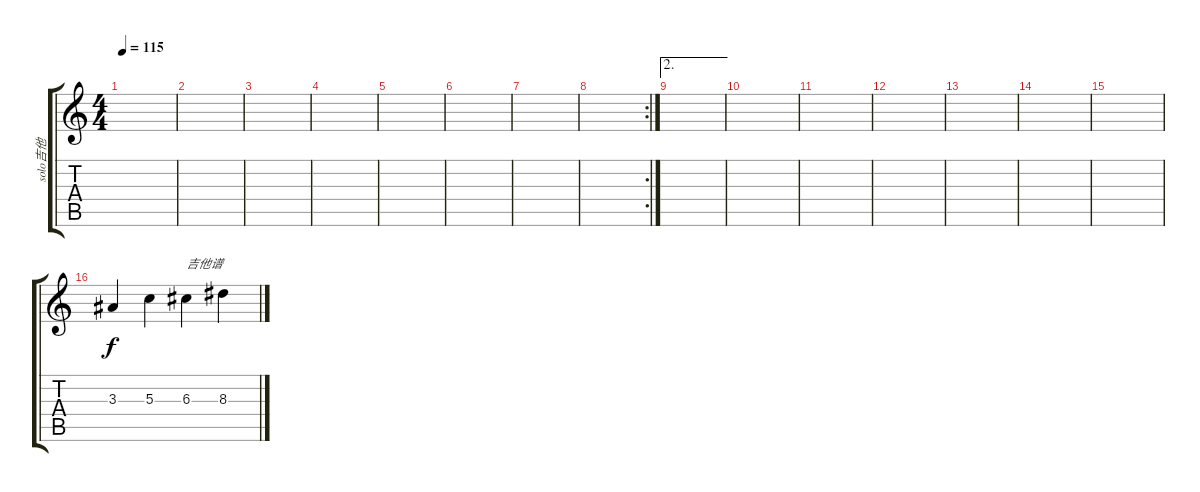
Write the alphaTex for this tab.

\track ("solo吉他" "solo吉他") {instrument acousticguitarnylon}
\staff {score tabs}
\tuning (E4 B3 G3 D3 A2 E2) {hide}
\ts (4 4)
\tempo 115
\clef g2
\ks c
|
|
|
|
|
|
|
\rc 2
|
\ae 2
|
|
|
|
|
|
|
3.3.4 5.3.4 6.3.4{txt "吉他谱"} 8.3.4
